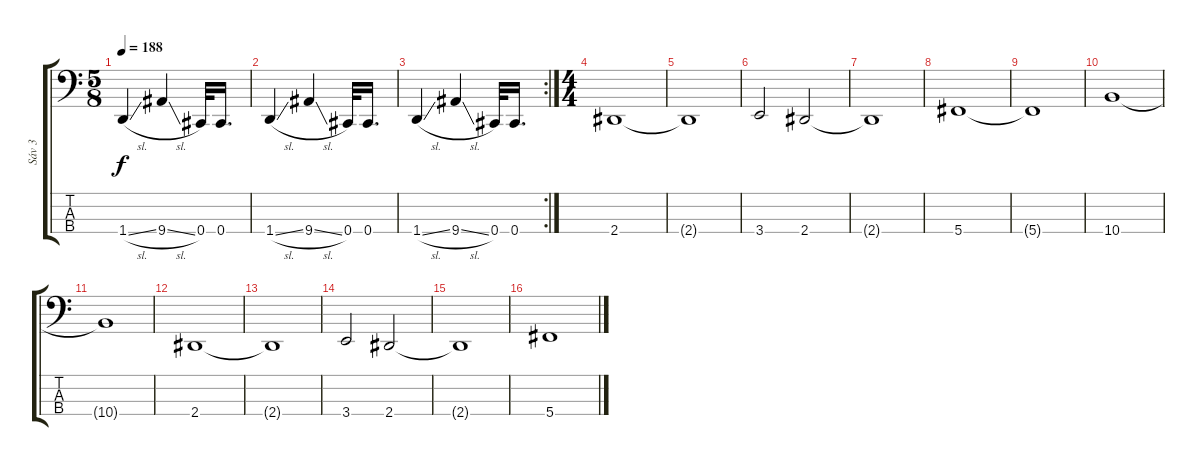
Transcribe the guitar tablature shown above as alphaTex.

\track ("Sáv 3" "Sáv 3") {instrument electricbasspick}
\staff {score tabs}
\tuning (Gb2 Db2 Ab1 Db1) {hide}
\ts (5 8)
\tempo 188
\clef f4
\ks c
1.4{sl}.4{dy f} 9.4{sl}.4 0.4.32 0.4.16{d} |
1.4{sl}.4 9.4{sl}.4 0.4.32 0.4.16{d} |
\rc 2
1.4{sl}.4 9.4{sl}.4 0.4.32 0.4.16{d} |
\ts (4 4)
2.4.1 |
2.4{t}.1 |
3.4.2 2.4.2 |
2.4{t}.1 |
5.4.1 |
5.4{t}.1 |
10.4.1 |
10.4{t}.1 |
2.4.1 |
2.4{t}.1 |
3.4.2 2.4.2 |
2.4{t}.1 |
5.4.1
